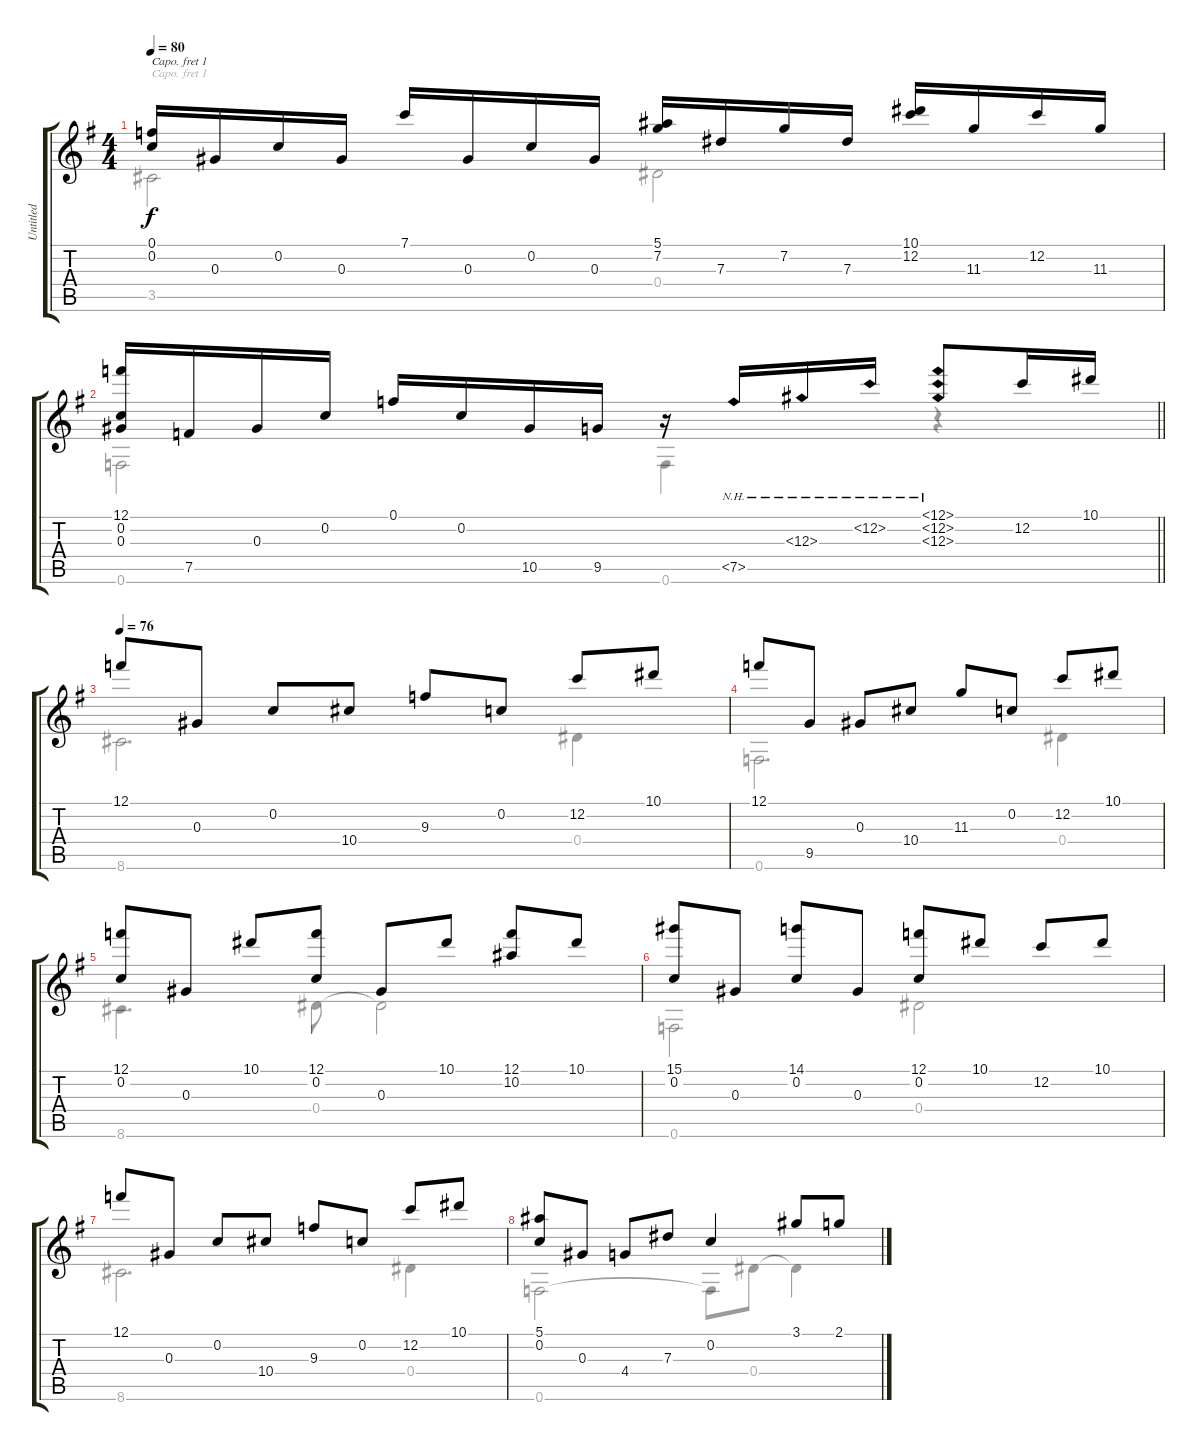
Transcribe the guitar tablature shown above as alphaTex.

\track ("Untitled" "Untitled") {instrument acousticguitarnylon}
\staff {score tabs}
\capo 1
\tuning (E4 B3 G3 D3 A2 E2) {hide}
\voice
\ts (4 4)
\tempo 80
\clef g2
\ks g
(0.1 0.2).16{dy f} 0.3.16 0.2.16 0.3.16 7.1.16 0.3.16 0.2.16 0.3.16 (5.1 7.2).16 7.3.16 7.2.16 7.3.16 (10.1 12.2).16 11.3.16 12.2.16 11.3.16 |
\barLineRight lightlight
(12.1 0.2 0.3).16 7.5.16 0.3.16 0.2.16 0.1.16 0.2.16 10.5.16 9.5.16 r.16 7.5{nh}.16 12.3{nh}.16 12.2{nh}.16 (12.1{nh} 12.2{nh} 12.3{nh}).8 12.2.16 10.1.16 |
\tempo 76
12.1.8 0.3.8 0.2.8 10.4.8 9.3.8 0.2.8 12.2.8 10.1.8 |
12.1.8 9.5.8 0.3.8 10.4.8 11.3.8 0.2.8 12.2.8 10.1.8 |
(12.1 0.2).8 0.3.8 10.1.8 (12.1 0.2).8 0.3.8 10.1.8 (12.1 10.2).8 10.1.8 |
(15.1 0.2).8 0.3.8 (14.1 0.2).8 0.3.8 (12.1 0.2).8 10.1.8 12.2.8 10.1.8 |
12.1.8 0.3.8 0.2.8 10.4.8 9.3.8 0.2.8 12.2.8 10.1.8 |
(5.1 0.2).8 0.3.8 4.4.8 7.3.8 0.2.4 3.1.8 2.1.8
\voice
\clef g2
\ottava regular
\simile none
\ks g
3.5.2{dy f} 0.4.2 |
\barLineRight lightlight
0.6.2 0.6.4 r.4 |
8.6.2{d} 0.4.4 |
0.6.2{d} 0.4.4 |
8.6.4{d} 0.4.8 0.4{t}.2 |
0.6.2 0.4.2 |
8.6.2{d} 0.4.4 |
0.6.2 0.6{t}.8 0.4.8 0.4{t}.4
